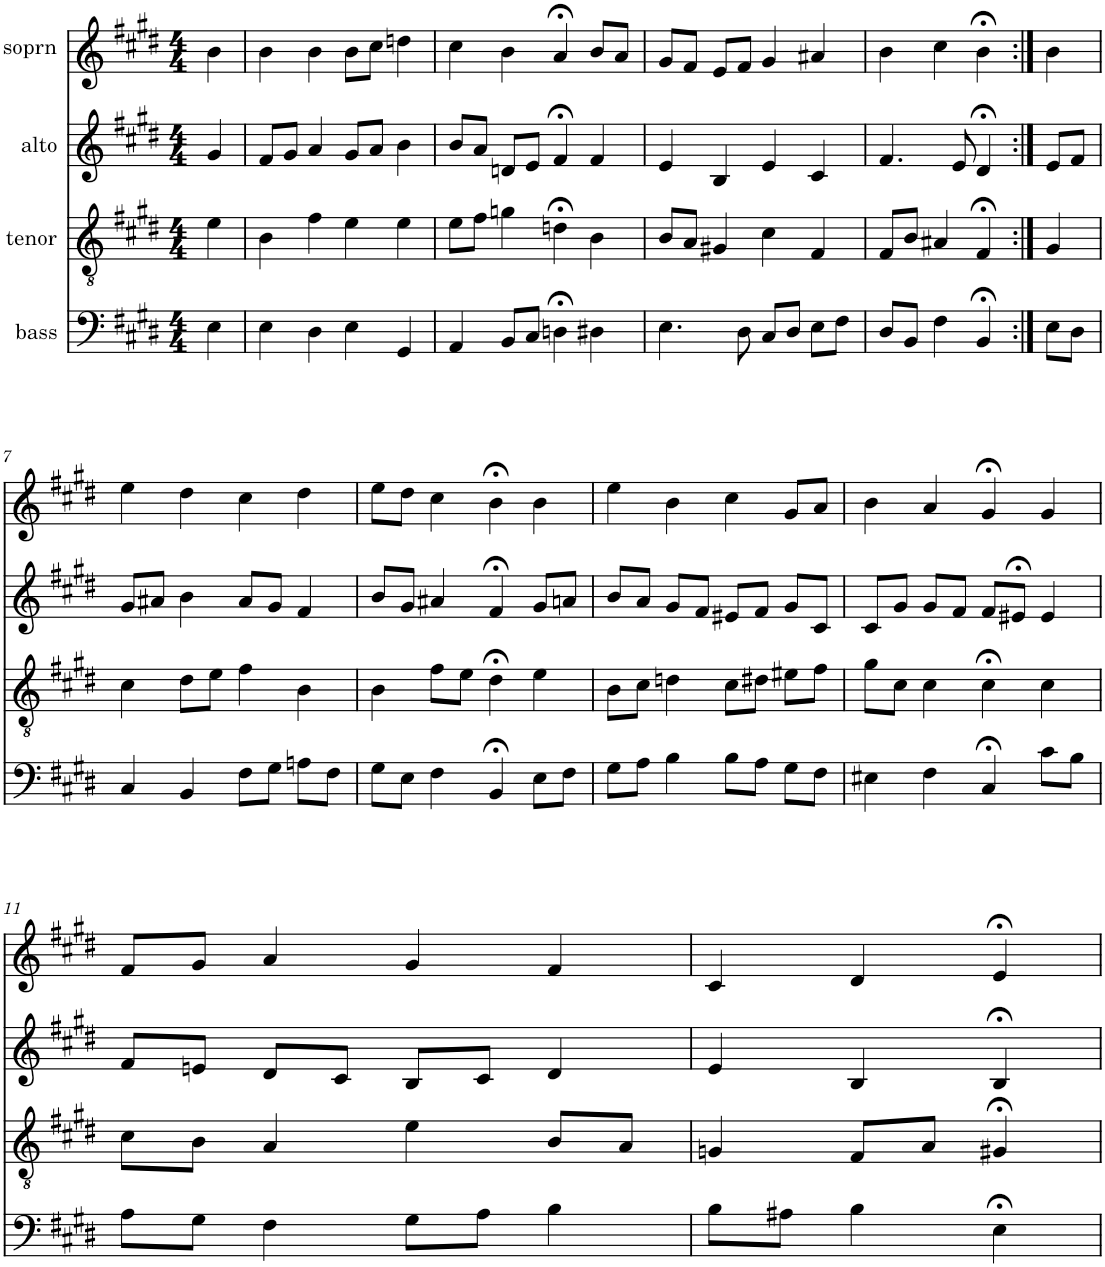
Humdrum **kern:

**kern	**kern	**kern	**kern
*part4	*part3	*part2	*part1
*staff4	*staff3	*staff2	*staff1
*I"bass	*I"tenor	*I"alto	*I"soprn
*clefF4	*clefGv2	*clefG2	*clefG2
*k[f#c#g#d#]	*k[f#c#g#d#]	*k[f#c#g#d#]	*k[f#c#g#d#]
*E:	*E:	*E:	*E:
*M4/4	*M4/4	*M4/4	*M4/4
=1	=1	=1	=1
4E\	4e\	4g#/	4b\
=2	=2	=2	=2
4E\	4B\	8f#/L	4b\
.	.	8g#/J	.
4D#\	4f#\	4a/	4b\
4E\	4e\	8g#/L	8b\L
.	.	8a/J	8cc#\J
4GG#/	4e\	4b\	4ddn\
=3	=3	=3	=3
4AA/	8e\L	8b/L	4cc#\
.	8f#\J	8a/J	.
8BB/L	4gn\	8dn/L	4b\
8C#/J	.	8e/J	.
4Dn;<\	4dn;<\	4f#;</	4a;</
4D#X\	4B\	4f#/	8b/L
.	.	.	8a/J
=4	=4	=4	=4
4.E\	8B/L	4e/	8g#/L
.	8A/J	.	8f#/J
.	4G#X/	4B/	8e/L
8D#\	.	.	8f#/J
8C#/L	4c#\	4e/	4g#/
8D#/J	.	.	.
8E\L	4F#/	4c#/	4a#X/
8F#\J	.	.	.
=5	=5	=5	=5
8D#/L	8F#/L	4.f#/	4b\
8BB/J	8B/J	.	.
4F#\	4A#X/	.	4cc#\
.	.	8e/	.
4BB;</	4F#;</	4d#;</	4b;<\
=6:|!	=6:|!	=6:|!	=6:|!
8E\L	4G#/	8e/L	4b\
8D#\J	.	8f#/J	.
!!LO:LB:g=z
=7	=7	=7	=7
4C#/	4c#\	8g#/L	4ee\
.	.	8a#X/J	.
4BB/	8d#\L	4b\	4dd#\
.	8e\J	.	.
8F#\L	4f#\	8a#/L	4cc#\
8G#\J	.	8g#/J	.
8An\L	4B\	4f#/	4dd#\
8F#\J	.	.	.
=8	=8	=8	=8
8G#\L	4B\	8b/L	8ee\L
8E\J	.	8g#/J	8dd#\J
4F#\	8f#\L	4a#X/	4cc#\
.	8e\J	.	.
4BB;</	4d#;<\	4f#;</	4b;<\
8E\L	4e\	8g#/L	4b\
8F#\J	.	8an/J	.
=9	=9	=9	=9
8G#\L	8B\L	8b/L	4ee\
8A\J	8c#\J	8a/J	.
4B\	4dn\	8g#/L	4b\
.	.	8f#/J	.
8B\L	8c#\L	8e#X/L	4cc#\
8A\J	8d#X\J	8f#/J	.
8G#\L	8e#X\L	8g#/L	8g#/L
8F#\J	8f#\J	8c#/J	8a/J
=10	=10	=10	=10
4E#X\	8g#\L	8c#/L	4b\
.	8c#\J	8g#/J	.
4F#\	4c#\	8g#/L	4a/
.	.	8f#/J	.
4C#;</	4c#;<\	8f#/L	4g#;</
.	.	8e#X;</J	.
8c#\L	4c#\	4e#/	4g#/
8B\J	.	.	.
!!LO:LB:g=z
=11	=11	=11	=11
8A\L	8c#\L	8f#/L	8f#/L
8G#\J	8B\J	8en/J	8g#/J
4F#\	4A/	8d#/L	4a/
.	.	8c#/J	.
8G#\L	4e\	8B/L	4g#/
8A\J	.	8c#/J	.
4B\	8B/L	4d#/	4f#/
.	8A/J	.	.
=12	=12	=12	=12
8B\L	4Gn/	4e/	4c#/
8A#X\J	.	.	.
4B\	8F#/L	4B/	4d#/
.	8A/J	.	.
4E;<\	4G#X;</	4B;</	4e;</
=	=	=	=
*-	*-	*-	*-
